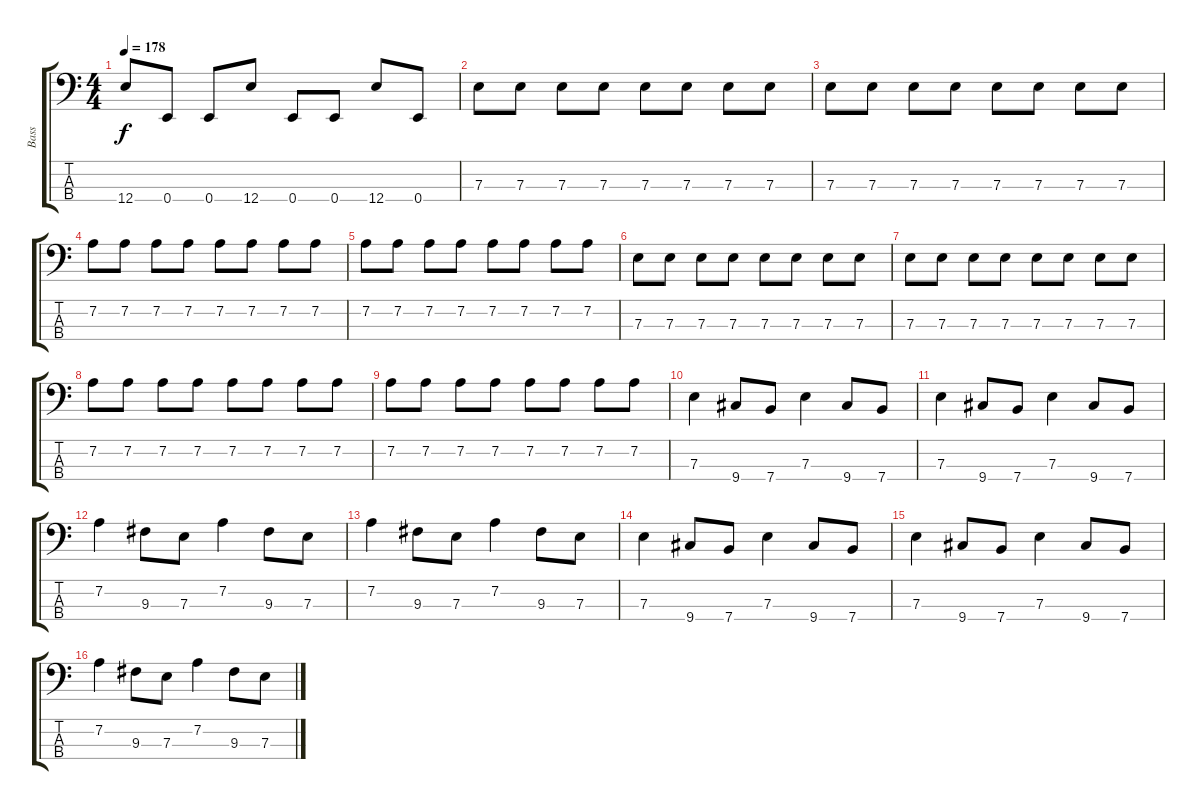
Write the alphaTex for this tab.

\track ("Bass" "Bass") {instrument electricbassfinger}
\staff {score tabs}
\tuning (G2 D2 A1 E1) {hide}
\ts (4 4)
\tempo 178
\clef f4
\ks c
12.4.8{dy f} 0.4.8 0.4.8 12.4.8 0.4.8 0.4.8 12.4.8 0.4.8 |
7.3.8 7.3.8 7.3.8 7.3.8 7.3.8 7.3.8 7.3.8 7.3.8 |
7.3.8 7.3.8 7.3.8 7.3.8 7.3.8 7.3.8 7.3.8 7.3.8 |
7.2.8 7.2.8 7.2.8 7.2.8 7.2.8 7.2.8 7.2.8 7.2.8 |
7.2.8 7.2.8 7.2.8 7.2.8 7.2.8 7.2.8 7.2.8 7.2.8 |
7.3.8 7.3.8 7.3.8 7.3.8 7.3.8 7.3.8 7.3.8 7.3.8 |
7.3.8 7.3.8 7.3.8 7.3.8 7.3.8 7.3.8 7.3.8 7.3.8 |
7.2.8 7.2.8 7.2.8 7.2.8 7.2.8 7.2.8 7.2.8 7.2.8 |
7.2.8 7.2.8 7.2.8 7.2.8 7.2.8 7.2.8 7.2.8 7.2.8 |
7.3.4 9.4.8 7.4.8 7.3.4 9.4.8 7.4.8 |
7.3.4 9.4.8 7.4.8 7.3.4 9.4.8 7.4.8 |
7.2.4 9.3.8 7.3.8 7.2.4 9.3.8 7.3.8 |
7.2.4 9.3.8 7.3.8 7.2.4 9.3.8 7.3.8 |
7.3.4 9.4.8 7.4.8 7.3.4 9.4.8 7.4.8 |
7.3.4 9.4.8 7.4.8 7.3.4 9.4.8 7.4.8 |
7.2.4 9.3.8 7.3.8 7.2.4 9.3.8 7.3.8
